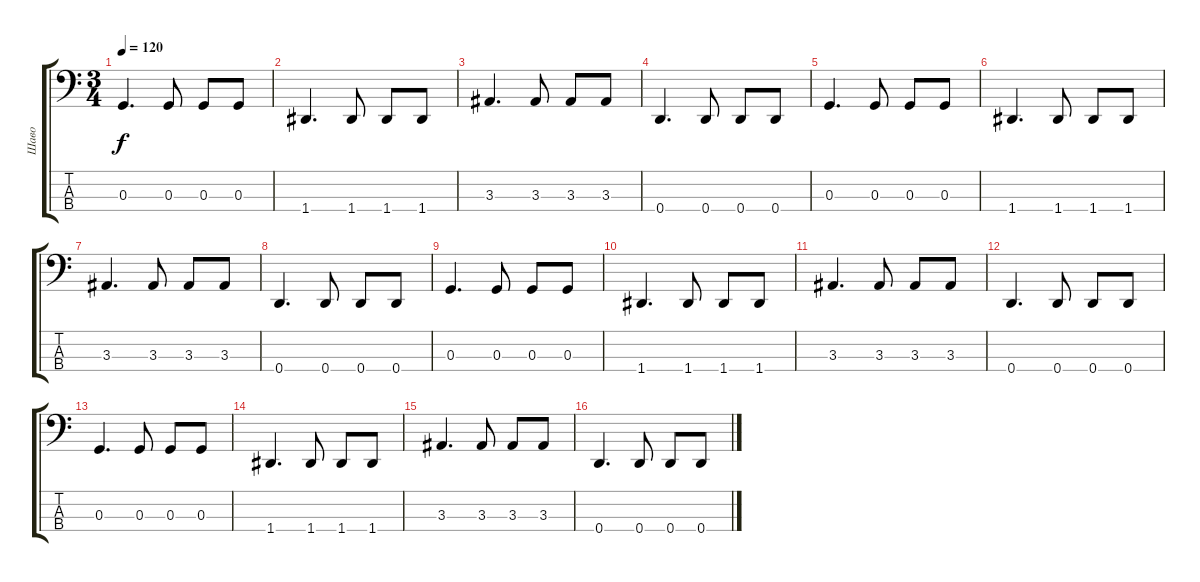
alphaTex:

\track ("Шаво" "Шаво") {instrument electricbassfinger}
\staff {score tabs}
\tuning (F2 C2 G1 D1) {hide}
\ts (3 4)
\tempo 120
\clef f4
\ks c
0.3.4{d dy f} 0.3.8 0.3.8 0.3.8 |
1.4.4{d} 1.4.8 1.4.8 1.4.8 |
3.3.4{d} 3.3.8 3.3.8 3.3.8 |
0.4.4{d} 0.4.8 0.4.8 0.4.8 |
0.3.4{d} 0.3.8 0.3.8 0.3.8 |
1.4.4{d} 1.4.8 1.4.8 1.4.8 |
3.3.4{d} 3.3.8 3.3.8 3.3.8 |
0.4.4{d} 0.4.8 0.4.8 0.4.8 |
0.3.4{d} 0.3.8 0.3.8 0.3.8 |
1.4.4{d} 1.4.8 1.4.8 1.4.8 |
3.3.4{d} 3.3.8 3.3.8 3.3.8 |
0.4.4{d} 0.4.8 0.4.8 0.4.8 |
0.3.4{d} 0.3.8 0.3.8 0.3.8 |
1.4.4{d} 1.4.8 1.4.8 1.4.8 |
3.3.4{d} 3.3.8 3.3.8 3.3.8 |
0.4.4{d} 0.4.8 0.4.8 0.4.8
